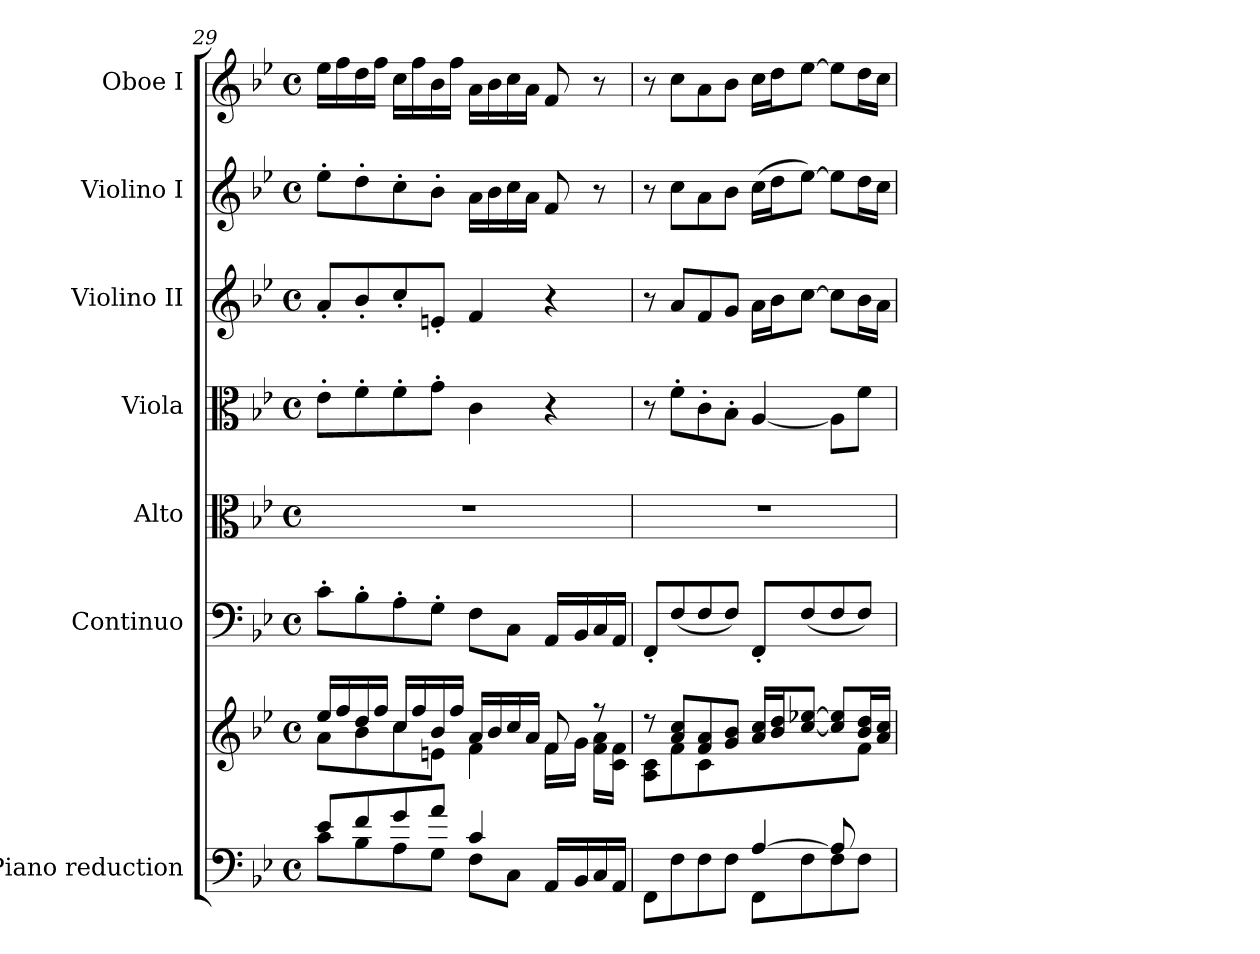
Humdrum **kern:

**kern	**kern	**kern	**kern	**kern	**kern	**kern	**kern
*part7	*part7	*part6	*part5	*part4	*part3	*part2	*part1
*staff8	*staff7	*staff6	*staff5	*staff4	*staff3	*staff2	*staff1
*I"Piano reduction	*	*I"Continuo	*I"Alto	*I"Viola	*I"Violino II	*I"Violino I	*I"Oboe I
*I'Pno	*	*	*	*I'Vla	*I'Vln	*I'Vln	*I'Ob
*clefF4	*clefG2	*clefF4	*clefC3	*clefC3	*clefG2	*clefG2	*clefG2
*k[b-e-]	*k[b-e-]	*k[b-e-]	*k[b-e-]	*k[b-e-]	*k[b-e-]	*k[b-e-]	*k[b-e-]
*M4/4	*M4/4	*M4/4	*M4/4	*M4/4	*M4/4	*M4/4	*M4/4
*met(c)	*met(c)	*met(c)	*met(c)	*met(c)	*met(c)	*met(c)	*met(c)
=29	=29	=29	=29	=29	=29	=29	=29
*^	*^	*	*	*	*	*	*
8e-/L	8c\L	16ee-/LL	8a\L	8c'\L	1r	8e-'\L	8a'/L	8ee-'\L	16ee-\LL
.	.	16ff/	.	.	.	.	.	.	16ff\
8f/	8B-\	16dd/	8b-\	8B-'\	.	8f'\	8b-'/	8dd'\	16dd\
.	.	16ff/JJ	.	.	.	.	.	.	16ff\JJ
8g/	8A\	16cc/LL	8cc\	8A'\	.	8f'\	8cc'/	8cc'\	16cc\LL
.	.	16ff/	.	.	.	.	.	.	16ff\
8a/J	8G\J	16b-/	8en\J	8G'\J	.	8g'\J	8en'/J	8b-'\J	16b-\
.	.	16ff/JJ	.	.	.	.	.	.	16ff\JJ
4c/	8F\L	16a/LL	4f\	8F\L	.	4c\	4f/	16a\LL	16a\LL
.	.	16b-/	.	.	.	.	.	16b-\	16b-\
.	8C\J	16cc/	.	8C\J	.	.	.	16cc\	16cc\
.	.	16a/JJ	.	.	.	.	.	16a\JJ	16a\JJ
16AA/LL	4ryy	8f/	16f\LL	16AA/LL	.	4r	4r	8f/	8f/
16BB-/	.	.	16g\JJ	16BB-/	.	.	.	.	.
16C/	.	8r	16f\ 16a\LL	16C/	.	.	.	8r	8r
16AA/JJ	.	.	16c\ 16f\JJ	16AA/JJ	.	.	.	.	.
!!LO:LB:g=z
=30	=30	=30	=30	=30	=30	=30	=30	=30	=30
4.ryy	8FF\L	8r	8A\ 8c\L	8FF'/L	1r	8r	8r	8r	8r
.	8F\	8a/ 8cc/L	8f\	(<8F/	.	8f'\L	8a/L	8cc\L	8cc\L
.	8F\	8f/ 8a/	8c\	8F/	.	8c'\	8f/	8a\	8a\
8B-/J	8F\J	8g/ 8b-/J	2ryy	8F/J)	.	8B-'\J	8g/J	8b-\J	8b-\J
[4A/	8FF\L	16a/ 16cc/LL	.	8FF'/L	.	[4A/	16a\LL	(>16cc\LL	16cc\LL
.	.	16b-/ 16dd/J	.	.	.	.	16b-\J	16dd\J	16dd\J
.	8F\	[8cc/ [8ee-X/J	.	(<8F/	.	.	[8cc\J	[8ee-\J)	[8ee-\J
8A/L]	8F\	8cc/] 8ee-/]L	.	8F/	.	8A\L]	8cc\L]	8ee-\L]	8ee-\L]
8ryy	8F\J	16b-/ 16dd/L	8f\J	8F/J)	.	8f\J	16b-\L	16dd\L	16dd\L
.	.	16a/ 16cc/JJ	.	.	.	.	16a\JJ	16cc\JJ	16cc\JJ
*v	*v	*	*	*	*	*	*	*	*
*	*v	*v	*	*	*	*	*	*
=	=	=	=	=	=	=	=
*-	*-	*-	*-	*-	*-	*-	*-
